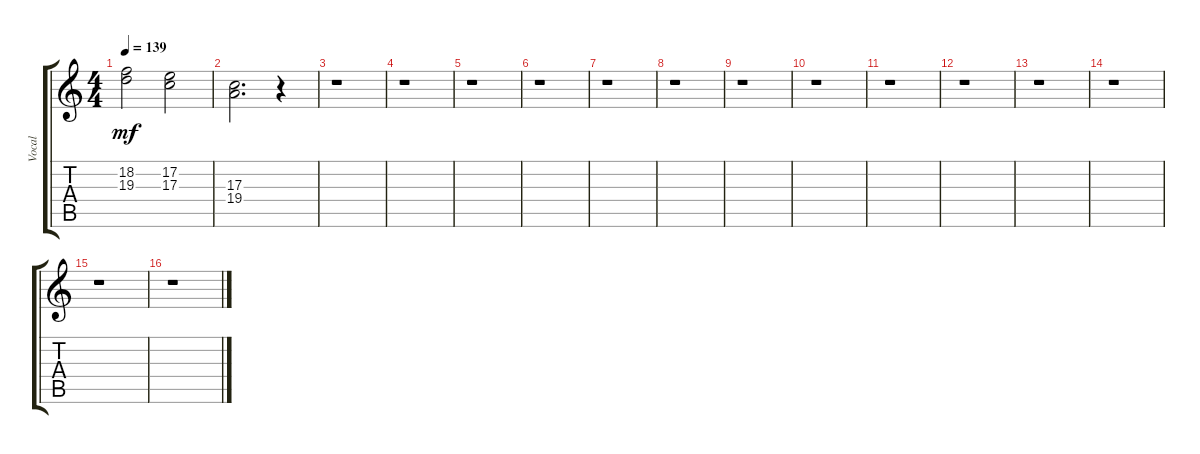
\track ("Vocal" "Vocal") {instrument lead1square}
\staff {score tabs}
\tuning (E4 B3 G3 D3 A2 E2) {hide}
\ts (4 4)
\tempo 139
\clef g2
\ks c
(18.2 19.3).2{dy mf} (17.2 17.3).2 |
(17.3 19.4).2{d} r.4 |
r.1 |
r.1 |
r.1 |
r.1 |
r.1 |
r.1 |
r.1 |
r.1 |
r.1 |
r.1 |
r.1 |
r.1 |
r.1 |
r.1
